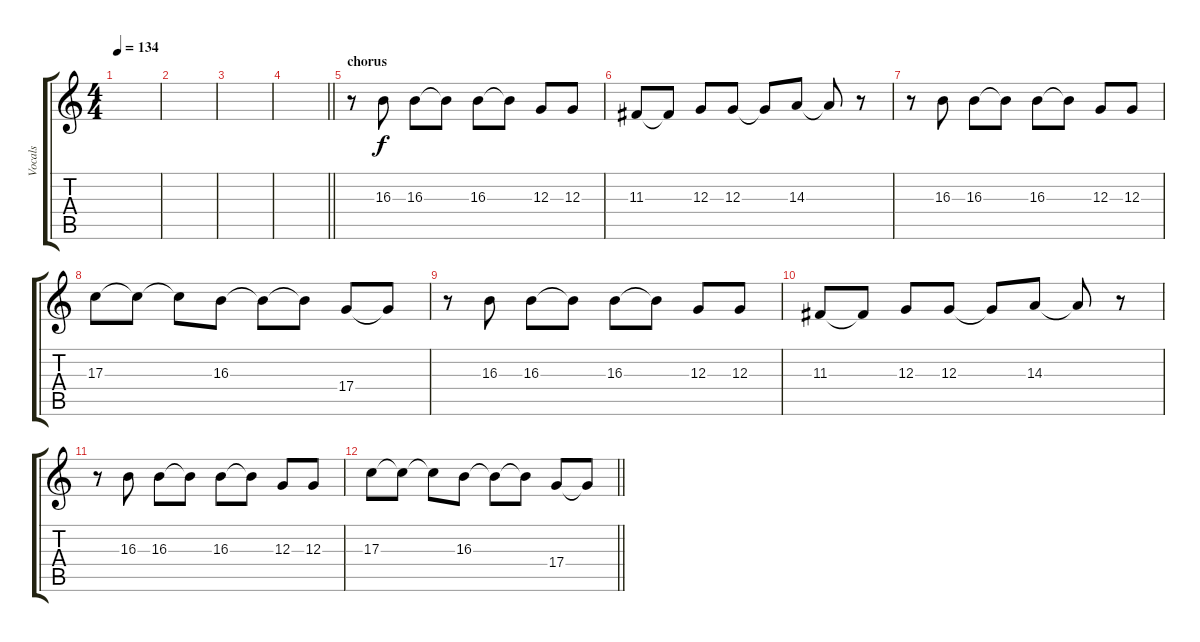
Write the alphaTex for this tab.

\track ("Vocals" "Vocals") {instrument oboe}
\staff {score tabs}
\tuning (E4 B3 G3 D3 A2 E2) {hide}
\ts (4 4)
\tempo 134
\clef g2
\ks c
|
|
|
\barLineRight lightlight
|
\section ("" "chorus")
r.8 16.3.8 16.3.8 16.3{t}.8 16.3.8 16.3{t}.8 12.3.8 12.3.8 |
11.3.8 11.3{t}.8 12.3.8 12.3.8 12.3{t}.8 14.3.8 14.3{t}.8 r.8 |
r.8 16.3.8 16.3.8 16.3{t}.8 16.3.8 16.3{t}.8 12.3.8 12.3.8 |
17.3.8 17.3{t}.8 17.3{t}.8 16.3.8 16.3{t}.8 16.3{t}.8 17.4.8 17.4{t}.8 |
r.8 16.3.8 16.3.8 16.3{t}.8 16.3.8 16.3{t}.8 12.3.8 12.3.8 |
11.3.8 11.3{t}.8 12.3.8 12.3.8 12.3{t}.8 14.3.8 14.3{t}.8 r.8 |
r.8 16.3.8 16.3.8 16.3{t}.8 16.3.8 16.3{t}.8 12.3.8 12.3.8 |
\barLineRight lightlight
17.3.8 17.3{t}.8 17.3{t}.8 16.3.8 16.3{t}.8 16.3{t}.8 17.4.8 17.4{t}.8
